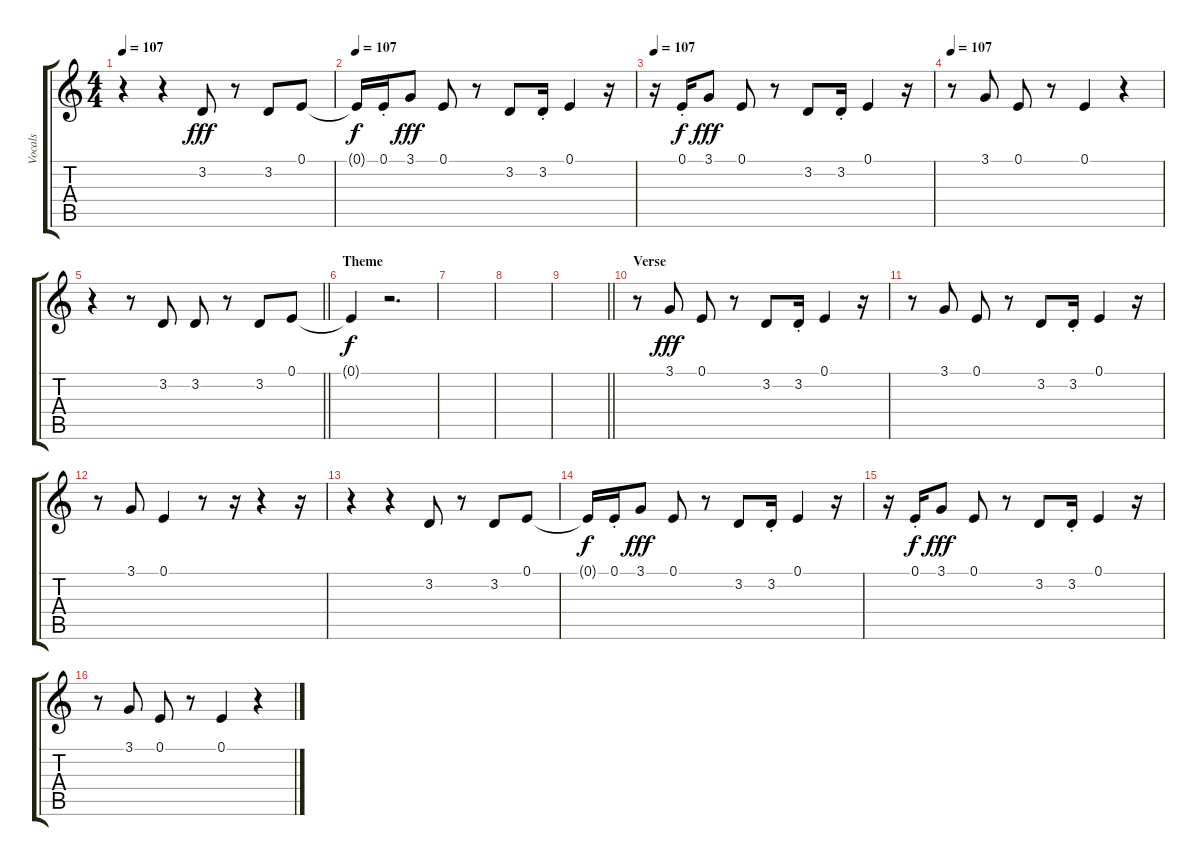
\track ("Vocals" "Vocals") {instrument tenorsax}
\staff {score tabs}
\tuning (E4 B3 G3 D3 A2 E2) {hide}
\ts (4 4)
\tempo 107
\clef g2
\ks c
r.4{dy fff} r.4 3.2.8 r.8 3.2.8 0.1.8 |
\tempo 107
0.1{t}.16{dy f} 0.1{st}.16 3.1.8{dy fff} 0.1.8 r.8 3.2.8 3.2{st}.16 0.1.4 r.16 |
\tempo 107
r.16 0.1{st}.16{dy f} 3.1.8{dy fff} 0.1.8 r.8 3.2.8 3.2{st}.16 0.1.4 r.16 |
\tempo 107
r.8 3.1.8 0.1.8 r.8 0.1.4 r.4 |
\barLineRight lightlight
r.4 r.8 3.2.8 3.2.8 r.8 3.2.8 0.1.8 |
\section ("" "Theme")
0.1{t}.4{dy f} r.2{d} |
|
|
\barLineRight lightlight
|
\section ("" "Verse")
r.8 3.1.8{dy fff} 0.1.8 r.8 3.2.8 3.2{st}.16 0.1.4 r.16 |
r.8 3.1.8 0.1.8 r.8 3.2.8 3.2{st}.16 0.1.4 r.16 |
r.8 3.1.8 0.1.4 r.8 r.16 r.4 r.16 |
r.4 r.4 3.2.8 r.8 3.2.8 0.1.8 |
0.1{t}.16{dy f} 0.1{st}.16 3.1.8{dy fff} 0.1.8 r.8 3.2.8 3.2{st}.16 0.1.4 r.16 |
r.16 0.1{st}.16{dy f} 3.1.8{dy fff} 0.1.8 r.8 3.2.8 3.2{st}.16 0.1.4 r.16 |
r.8 3.1.8 0.1.8 r.8 0.1.4 r.4
